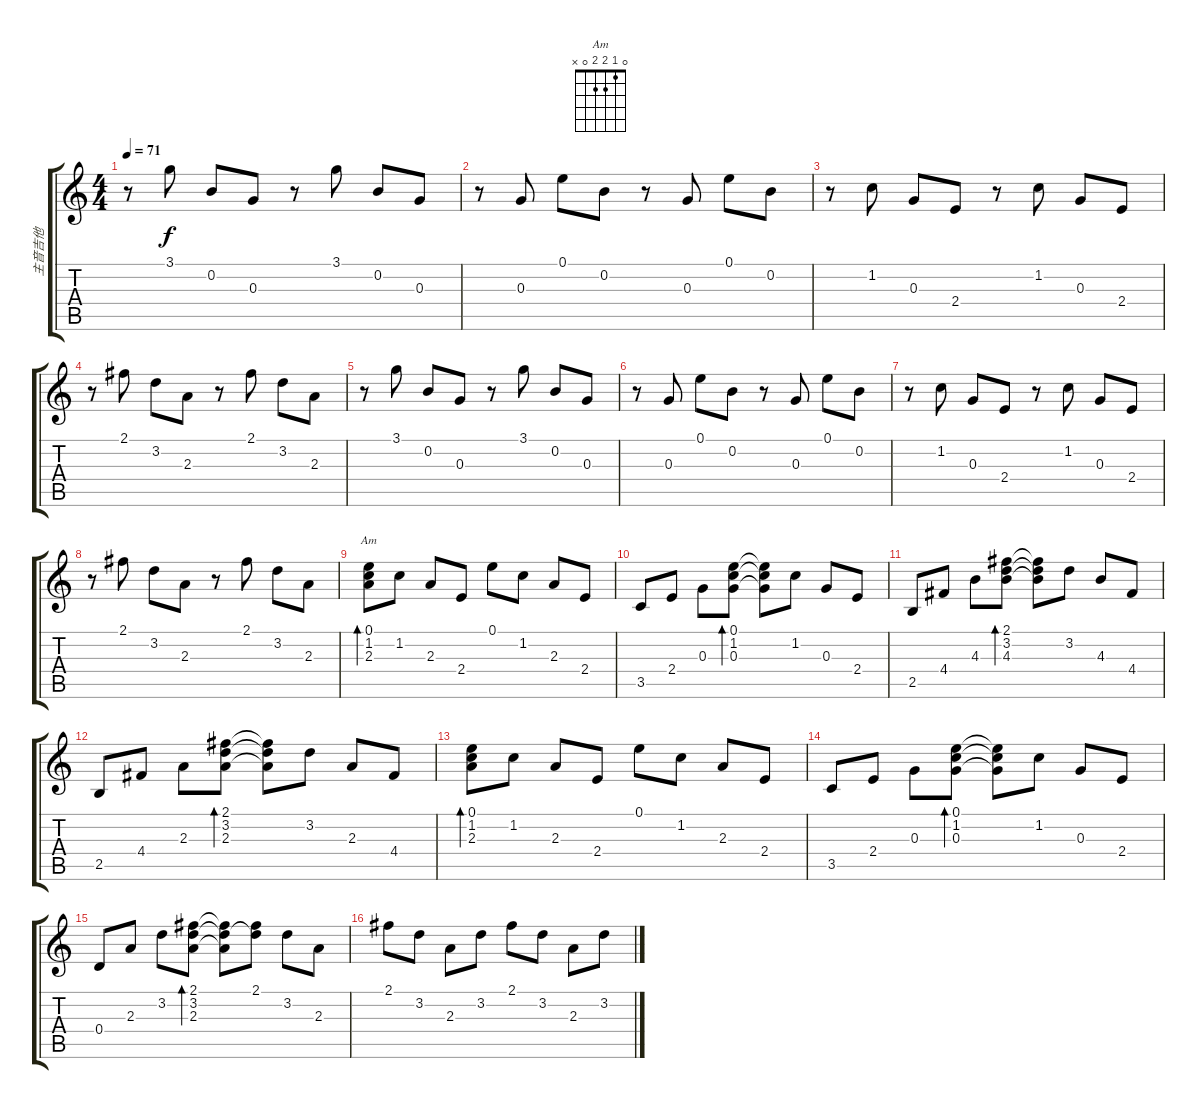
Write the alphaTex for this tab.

\track ("主音吉他" "主音吉他") {instrument electricguitarclean}
\staff {score tabs}
\tuning (E4 B3 G3 D3 A2 E2) {hide}
\chord ("Am" 0 1 2 2 0 x)
\ts (4 4)
\tempo 71
\clef g2
\ks c
r.8{dy f volume 10} 3.1.8 0.2.8 0.3.8 r.8 3.1.8 0.2.8 0.3.8 |
r.8 0.3.8 0.1.8 0.2.8 r.8 0.3.8 0.1.8 0.2.8 |
r.8 1.2.8 0.3.8 2.4.8 r.8 1.2.8 0.3.8 2.4.8 |
r.8 2.1.8 3.2.8 2.3.8 r.8 2.1.8 3.2.8 2.3.8 |
r.8 3.1.8 0.2.8 0.3.8 r.8 3.1.8 0.2.8 0.3.8 |
r.8 0.3.8 0.1.8 0.2.8 r.8 0.3.8 0.1.8 0.2.8 |
r.8 1.2.8 0.3.8 2.4.8 r.8 1.2.8 0.3.8 2.4.8 |
r.8 2.1.8 3.2.8 2.3.8 r.8 2.1.8 3.2.8 2.3.8 |
(0.1 1.2 2.3).8{bd 60 ch "Am"} 1.2.8 2.3.8 2.4.8 0.1.8 1.2.8 2.3.8 2.4.8 |
3.5.8 2.4.8 0.3.8 (0.1 1.2 0.3).8{bd 60} (0.1{t} 1.2{t} 0.3{t}).8 1.2.8 0.3.8 2.4.8 |
2.5.8 4.4.8 4.3.8 (2.1 3.2 4.3).8{bd 60} (2.1{t} 3.2{t} 4.3{t}).8 3.2.8 4.3.8 4.4.8 |
2.5.8 4.4.8 2.3.8 (2.1 3.2 2.3).8{bd 60} (2.1{t} 3.2{t} 2.3{t}).8 3.2.8 2.3.8 4.4.8 |
(0.1 1.2 2.3).8{bd 60} 1.2.8 2.3.8 2.4.8 0.1.8 1.2.8 2.3.8 2.4.8 |
3.5.8 2.4.8 0.3.8 (0.1 1.2 0.3).8{bd 60} (0.1{t} 1.2{t} 0.3{t}).8 1.2.8 0.3.8 2.4.8 |
0.4.8 2.3.8 3.2.8 (2.1 3.2 2.3).8{bd 60} (2.1{t} 3.2{t} 2.3{t}).8 (2.1 3.2{t}).8 3.2.8 2.3.8 |
2.1.8 3.2.8 2.3.8 3.2.8 2.1.8 3.2.8 2.3.8 3.2.8
